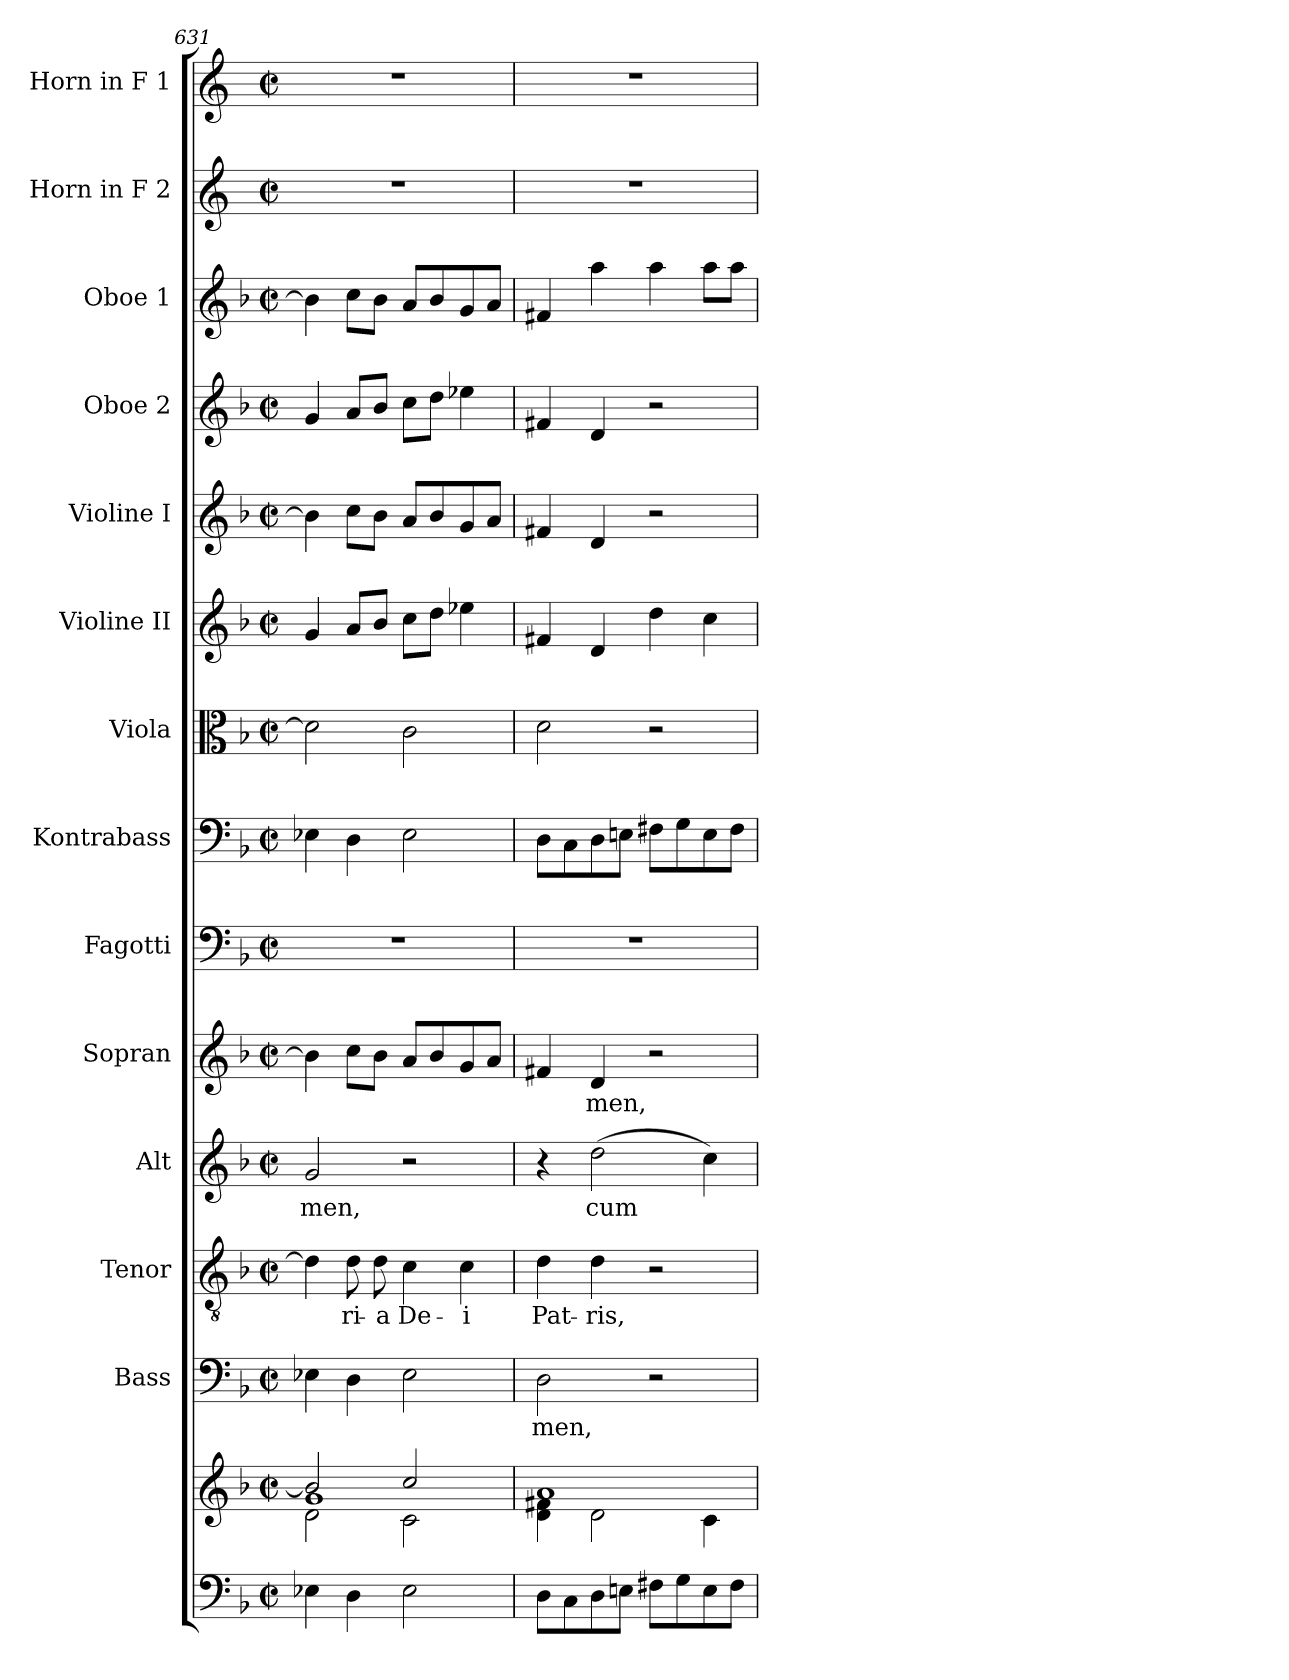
**kern	**kern	**kern	**text	**kern	**text	**kern	**text	**kern	**text	**kern	**kern	**kern	**kern	**kern	**kern	**kern	**kern	**kern
*part14	*part14	*part13	*part13	*part12	*part12	*part11	*part11	*part10	*part10	*part9	*part8	*part7	*part6	*part5	*part4	*part3	*part2	*part1
*staff15	*staff14	*staff13	*staff13	*staff12	*staff12	*staff11	*staff11	*staff10	*staff10	*staff9	*staff8	*staff7	*staff6	*staff5	*staff4	*staff3	*staff2	*staff1
*	*	*I"Bass	*	*I"Tenor	*	*I"Alt	*	*I"Sopran	*	*I"Fagotti	*I"Kontrabass	*I"Viola	*I"Violine II	*I"Violine I	*I"Oboe 2	*I"Oboe 1	*I"Horn in F 2	*I"Horn in F 1
*	*	*I'B.	*	*I'T.	*	*I'A.	*	*I'S.	*	*I'Fg.	*I'Kb.	*I'Vla.	*I'Vl. II	*I'Vl. I	*I'Ob. 2	*I'Ob. 1	*	*
*clefF4	*clefG2	*clefF4	*	*clefGv2	*	*clefG2	*	*clefG2	*	*clefF4	*clefF4	*clefC3	*clefG2	*clefG2	*clefG2	*clefG2	*clefG2	*clefG2
*	*	*	*	*	*	*	*	*	*	*	*ITrd7c12	*	*	*	*	*	*ITrd4c7	*ITrd4c7
*k[b-]	*k[b-]	*k[b-]	*	*k[b-]	*	*k[b-]	*	*k[b-]	*	*k[b-]	*k[b-]	*k[b-]	*k[b-]	*k[b-]	*k[b-]	*k[b-]	*k[b-]	*k[b-]
*F:	*F:	*F:	*	*F:	*	*F:	*	*F:	*	*F:	*F:	*F:	*F:	*F:	*F:	*F:	*F:	*F:
*M2/2	*M2/2	*M2/2	*	*M2/2	*	*M2/2	*	*M2/2	*	*M2/2	*M2/2	*M2/2	*M2/2	*M2/2	*M2/2	*M2/2	*M2/2	*M2/2
*met(c|)	*met(c|)	*met(c|)	*	*met(c|)	*	*met(c|)	*	*met(c|)	*	*met(c|)	*met(c|)	*met(c|)	*met(c|)	*met(c|)	*met(c|)	*met(c|)	*met(c|)	*met(c|)
=631	=631	=631	=631	=631	=631	=631	=631	=631	=631	=631	=631	=631	=631	=631	=631	=631	=631	=631
*	*^	*	*	*	*	*	*	*	*	*	*	*	*	*	*	*	*	*
*	*	*^	*	*	*	*	*	*	*	*	*	*	*	*	*	*	*	*	*
!	!	!	!	!	!	!	!	!	!LO:LY:b	!	!	!	!	!	!	!	!	!	!	!
4E-X\	2b-/]	2d\	1g	4E-X\	.	4d\]	.	2g/	-men,	4b-\]	.	1r	4EE-X\	2d\]	4g/	4b-\]	4g/	4b-\]	1r	1r
!	!	!	!	!	!	!	!LO:LY:b	!	!	!	!	!	!	!	!	!	!	!	!	!
4D\	.	.	.	4D\	.	8d\	-ri-	.	.	8cc\L	.	.	4DD\	.	8a/L	8cc\L	8a/L	8cc\L	.	.
!	!	!	!	!	!	!	!LO:LY:b	!	!	!	!	!	!	!	!	!	!	!	!	!
.	.	.	.	.	.	8d\	-a	.	.	8b-\J	.	.	.	.	8b-/J	8b-\J	8b-/J	8b-\J	.	.
!	!	!	!	!	!	!	!LO:LY:b	!	!	!	!	!	!	!	!	!	!	!	!	!
2E-\	2cc/	2c\	.	2E-\	.	4c\	De-	2r	.	8a/L	.	.	2EE-\	2c\	8cc\L	8a/L	8cc\L	8a/L	.	.
.	.	.	.	.	.	.	.	.	.	8b-/	.	.	.	.	8dd\J	8b-/	8dd\J	8b-/	.	.
!	!	!	!	!	!	!	!LO:LY:b	!	!	!	!	!	!	!	!	!	!	!	!	!
.	.	.	.	.	.	4c\	-i	.	.	8g/	.	.	.	.	4ee-X\	8g/	4ee-X\	8g/	.	.
.	.	.	.	.	.	.	.	.	.	8a/J	.	.	.	.	.	8a/J	.	8a/J	.	.
*	*	*v	*v	*	*	*	*	*	*	*	*	*	*	*	*	*	*	*	*	*
=632	=632	=632	=632	=632	=632	=632	=632	=632	=632	=632	=632	=632	=632	=632	=632	=632	=632	=632	=632
!	!	!	!	!LO:LY:b	!	!LO:LY:b	!	!	!	!	!	!	!	!	!	!	!	!	!
8D\L	1a	4d\ 4f#X\	2D\	-men,	4d\	Pat-	4r	.	4f#X/	.	1r	8DD\L	2d\	4f#X/	4f#X/	4f#X/	4f#X/	1r	1r
8C\	.	.	.	.	.	.	.	.	.	.	.	8CC\	.	.	.	.	.	.	.
!	!	!	!	!	!	!LO:LY:b	!	!LO:LY:b	!	!LO:LY:b	!	!	!	!	!	!	!	!	!
8D\	.	2d\	.	.	4d\	-ris,	(>2dd\	cum	4d/	-men,	.	8DD\	.	4d/	4d/	4d/	4aa\	.	.
8En\J	.	.	.	.	.	.	.	.	.	.	.	8EEn\J	.	.	.	.	.	.	.
8F#X\L	.	.	2r	.	2r	.	.	.	2r	.	.	8FF#X\L	2r	4dd\	2r	2r	4aa\	.	.
8G\	.	.	.	.	.	.	.	.	.	.	.	8GG\	.	.	.	.	.	.	.
8E\	.	4c\	.	.	.	.	4cc\)	.	.	.	.	8EE\	.	4cc\	.	.	8aa\L	.	.
8F#\J	.	.	.	.	.	.	.	.	.	.	.	8FF#\J	.	.	.	.	8aa\J	.	.
*	*v	*v	*	*	*	*	*	*	*	*	*	*	*	*	*	*	*	*	*
=	=	=	=	=	=	=	=	=	=	=	=	=	=	=	=	=	=	=
*-	*-	*-	*-	*-	*-	*-	*-	*-	*-	*-	*-	*-	*-	*-	*-	*-	*-	*-
